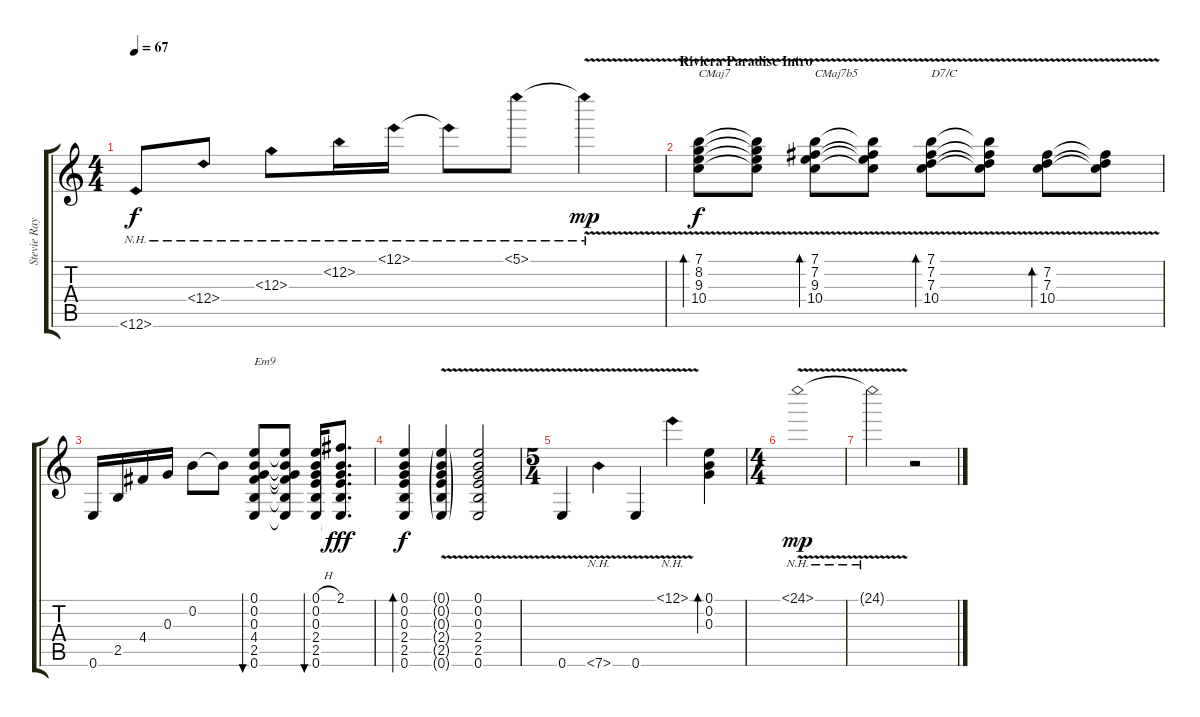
\track ("Stevie Ray Vaughan" "Stevie Ray") {instrument electricguitarjazz}
\staff {score tabs}
\tuning (E4 B3 G3 D3 A2 E2) {hide}
\ts (4 4)
\tempo 67
\clef g2
\ks c
12.6{nh}.8{dy f} 12.4{nh}.8 12.3{nh}.8 12.2{nh}.16 12.1{nh}.16 12.1{nh t}.8 5.1{nh}.8 5.1{nh v t}.4{dy mp} |
\section ("" "Riviera Paradise Intro")
(7.1{v} 8.2{v} 9.3{v} 10.4{v}).8{bd 120 txt "CMaj7" dy f} (7.1{t} 8.2{t} 9.3{t} 10.4{t}).8 (7.1{v} 7.2{v} 9.3{v} 10.4{v}).8{bd 120 txt "CMaj7b5"} (7.1{t} 7.2{t} 9.3{t} 10.4{t}).8 (7.1{v} 7.2{v} 7.3{v} 10.4{v}).8{bd 120 txt "D7/C"} (7.1{t} 7.2{t} 7.3{t} 10.4{t}).8 (7.2{v} 7.3{v} 10.4{v}).8{bd 120} (7.2{t} 7.3{t} 10.4{t}).8 |
0.6.16 2.5.16 4.4.16 0.3.16 0.2.8 0.2{t}.8 (0.1 0.2 0.3 4.4 2.5 0.6).8{bu 480 txt "Em9"} (0.1{t} 0.2{t} 0.3{t} 4.4{t} 2.5{t} 0.6{t}).8 (0.1{h} 0.2 0.3 2.4 2.5 0.6).16{bu 480} (2.1 0.2{t} 0.3{t} 2.4{t} 2.5{t} 0.6{t}).8{d dy fff} |
(0.1 0.2 0.3 2.4 2.5 0.6).4{bd 240 dy f} (0.1{v g} 0.2{v g} 0.3{v g} 2.4{v g} 2.5{v g} 0.6{v g}).4 (0.1{v} 0.2{v} 0.3{v} 2.4{v} 2.5{v} 0.6{v}).2 |
\ts (5 4)
0.6{v}.4 7.6{nh v}.4 0.6{v}.4 12.1{nh v}.4 (0.1 0.2 0.3).4{bd 240} |
\ts (4 4)
24.1{nh v}.1{dy mp} |
24.1{nh v t}.2 r.2
